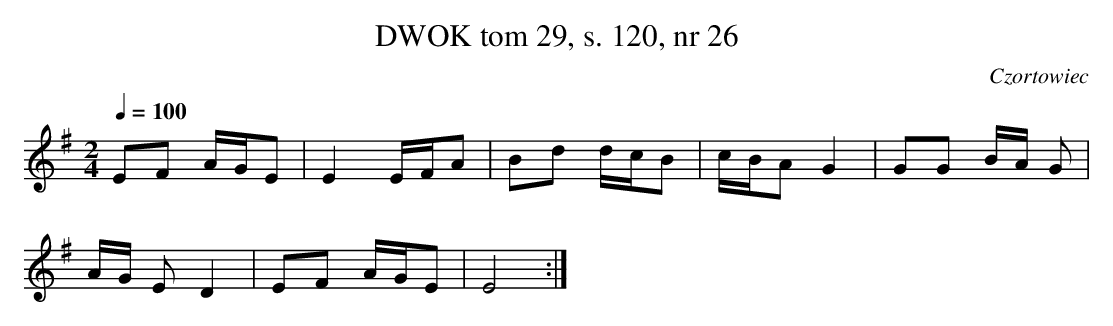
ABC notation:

X:1
T: DWOK tom 29, s. 120, nr 26
O:Czortowiec
L:1/16
M:2/4
K:G
Q:1/4=100
E2F2 AGE2|E4 EFA2|B2d2 dcB2|cBA2 G4|G2G2 BA G2|
AG E2 D4|E2F2 AGE2|E8:|
